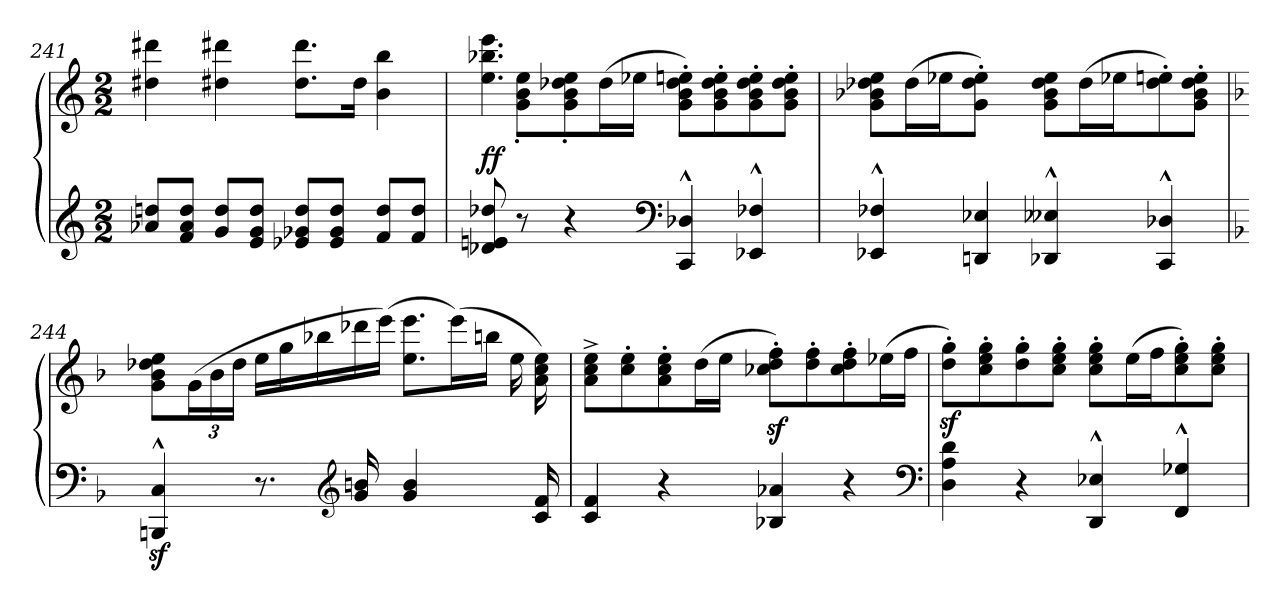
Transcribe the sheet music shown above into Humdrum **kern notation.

**kern	**kern	**dynam
*part1	*part1	*part1
*staff2	*staff1	*staff1/2
!!LO:LB:g=z
*clefG2	*clefG2	*
*k[]	*k[]	*
*M2/2	*M2/2	*
=241	=241	=241
8ddn/ 8a-X/L	4ddd#X\ 4dd#X\	.
8dd/ 8a-/ 8f/J	.	.
8dd/ 8g/L	4ddd#X\ 4dd#X\	.
8dd/ 8g/ 8e/J	.	.
8dd/ 8g-X/ 8e-X/L	8.ddd#\ 8.dd#\L	.
8dd/ 8g-/ 8e-/J	.	.
.	16dd#\Jk	.
8dd/ 8f/L	4bb\ 4b\	.
8dd/ 8f/J	.	.
=242	=242	=242
*	*^	*
!	!	!	!LO:DY:b
8dd-X/ 8en/ 8d-X/	4.eee\ 4.bb-X\ 4.ee\	8ryy	ff
8r	.	8ee\' 8b\' 8g\'L	.
4r	.	8ee\' 8dd-X\' 8b\' 8g\'	.
.	8ryy	(16dd-\L	.
.	.	16ee-X\JJ	.
*clefF4	*	*	*
4D-X/^^ 4CC/^^	8een\' 8dd-\' 8b\' 8g\'L)	2ryy	.
.	8ee\' 8dd-\' 8b\' 8g\'	.	.
4F-X/^^ 4EE-X/^^	8ee\' 8dd-\' 8b\' 8g\'	.	.
.	8ee\' 8dd-\' 8b\' 8g\'J	.	.
*	*v	*v	*
=243	=243	=243
4F-X/^^ 4EE-X/^^	8ee\ 8dd-X\ 8b-X\ 8g\L	.
.	(16dd-\L	.
.	16ee-X\J	.
4E-X/ 4DDn/	8ee-\' 8dd-\' 8g\'J)	.
.	8ryy	.
4E--X/^^ 4DD-X/^^	8ee-\ 8dd-\ 8b-\ 8g\L	.
.	(16dd-\L	.
.	16ee-X\J	.
4D-X/^^ 4CC/^^	8een\' 8dd-\')	.
.	8ee\' 8dd-\' 8b-\' 8g\'J	.
!!LO:LB:g=z
=244	=244	=244
*k[b-]	*k[b-]	*
4C/z<^^ 4BBBn/z<^^	8ee\ 8dd-X\ 8b-\ 8g\L	.
.	(24g\L	.
.	24b-\	.
.	24dd-\JJ	.
8.r	16ee\LL	.
.	16gg\	.
.	16bb-X\	.
*clefG2	*	*
16bn/ 16g/	16ddd-X\	.
16ryy	(16eee\JJ)	.
4b/ 4g/	8.eee\ 8.ee\L	.
.	(16eee\L)	.
8ryy	16bbn\JJ	.
.	16ee\	.
16f/ 16c/	16ee\ 16cc\ 16a\)	.
=245	=245	=245
4f/ 4c/	8ee\^ 8cc\^ 8a\^L	.
.	8ee\' 8cc\'	.
4r	8ee\' 8cc\' 8a\'	.
.	(16dd\L	.
.	16ee\JJ	.
4a-X/ 4B-X/	8ff\z<' 8dd\z<' 8cc-X\z<'L)	.
.	8ff\' 8dd\'	.
4r	8ff\' 8dd\' 8cc-\'	.
.	(16ee-X\L	.
.	16ff\JJ	.
*clefF4	*	*
=246	=246	=246
4d\ 4A\ 4D\	8gg\z<' 8dd\z<'L)	.
.	8gg\' 8ee\' 8cc\'	.
4r	8gg\' 8dd\'	.
.	8gg\' 8ee\' 8cc\'J	.
4E-X/^^ 4DD/^^	8gg\' 8ee\' 8cc\'L	.
.	(16ee\L	.
.	16ff\J	.
4G-X/^^ 4FF/^^	8gg\' 8ee\' 8cc\')	.
.	8gg\' 8ee\' 8cc\'J	.
=	=	=
*-	*-	*-
